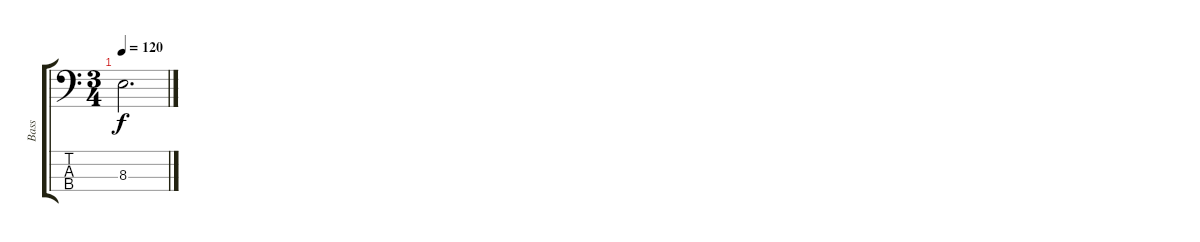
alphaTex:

\track ("Bass" "Bass") {instrument electricbasspick}
\staff {score tabs}
\tuning (Gb2 Db2 Ab1 Db1) {hide}
\ts (3 4)
\tempo 120
\clef f4
\ks c
8.3.2{d dy f}
